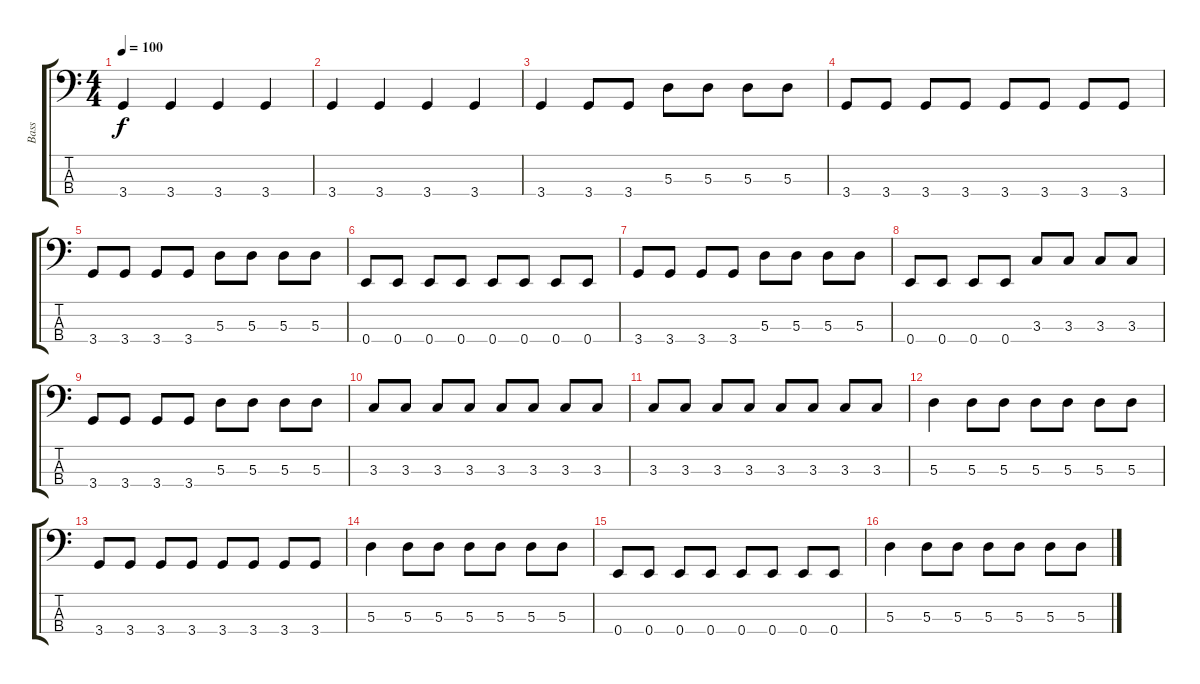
\track ("Bass" "Bass") {instrument electricbassfinger}
\staff {score tabs}
\tuning (G2 D2 A1 E1) {hide}
\ts (4 4)
\tempo 100
\clef f4
\ks c
3.4.4{dy f} 3.4.4 3.4.4 3.4.4 |
3.4.4 3.4.4 3.4.4 3.4.4 |
3.4.4 3.4.8 3.4.8 5.3.8 5.3.8 5.3.8 5.3.8 |
3.4.8 3.4.8 3.4.8 3.4.8 3.4.8 3.4.8 3.4.8 3.4.8 |
3.4.8 3.4.8 3.4.8 3.4.8 5.3.8 5.3.8 5.3.8 5.3.8 |
0.4.8 0.4.8 0.4.8 0.4.8 0.4.8 0.4.8 0.4.8 0.4.8 |
3.4.8 3.4.8 3.4.8 3.4.8 5.3.8 5.3.8 5.3.8 5.3.8 |
0.4.8 0.4.8 0.4.8 0.4.8 3.3.8 3.3.8 3.3.8 3.3.8 |
3.4.8 3.4.8 3.4.8 3.4.8 5.3.8 5.3.8 5.3.8 5.3.8 |
3.3.8 3.3.8 3.3.8 3.3.8 3.3.8 3.3.8 3.3.8 3.3.8 |
3.3.8 3.3.8 3.3.8 3.3.8 3.3.8 3.3.8 3.3.8 3.3.8 |
5.3.4 5.3.8 5.3.8 5.3.8 5.3.8 5.3.8 5.3.8 |
3.4.8 3.4.8 3.4.8 3.4.8 3.4.8 3.4.8 3.4.8 3.4.8 |
5.3.4 5.3.8 5.3.8 5.3.8 5.3.8 5.3.8 5.3.8 |
0.4.8 0.4.8 0.4.8 0.4.8 0.4.8 0.4.8 0.4.8 0.4.8 |
5.3.4 5.3.8 5.3.8 5.3.8 5.3.8 5.3.8 5.3.8
